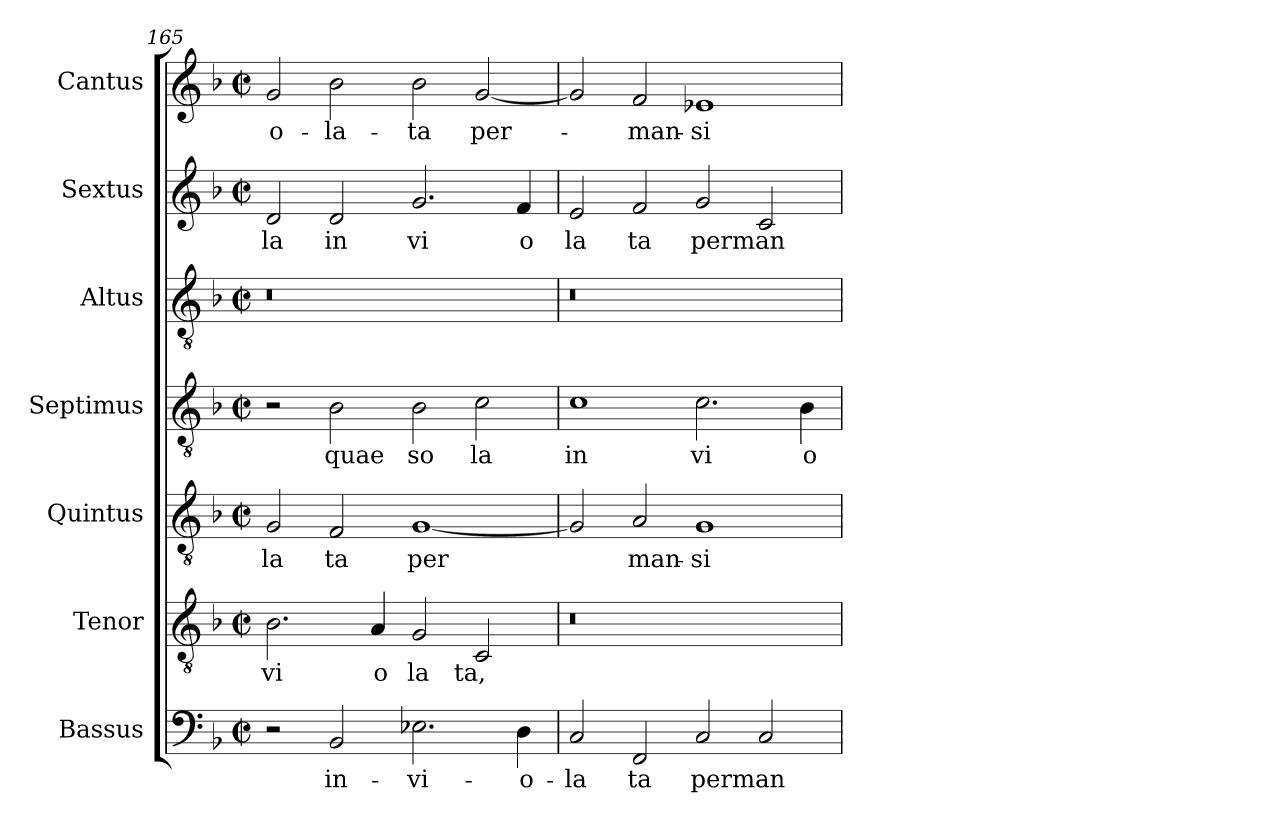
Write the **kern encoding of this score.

**kern	**text	**kern	**text	**kern	**text	**kern	**text	**kern	**kern	**text	**kern	**text
*part7	*part7	*part6	*part6	*part5	*part5	*part4	*part4	*part3	*part2	*part2	*part1	*part1
*staff7	*staff7	*staff6	*staff6	*staff5	*staff5	*staff4	*staff4	*staff3	*staff2	*staff2	*staff1	*staff1
*I"Bassus	*	*I"Tenor	*	*I"Quintus	*	*I"Septimus	*	*I"Altus	*I"Sextus	*	*I"Cantus	*
*clefF4	*	*clefGv2	*	*clefGv2	*	*clefGv2	*	*clefGv2	*clefG2	*	*clefG2	*
*k[b-]	*	*k[b-]	*	*k[b-]	*	*k[b-]	*	*k[b-]	*k[b-]	*	*k[b-]	*
*F:	*	*F:	*	*F:	*	*F:	*	*F:	*F:	*	*F:	*
*M2/2	*	*M2/2	*	*M2/2	*	*M2/2	*	*M2/2	*M2/2	*	*M2/2	*
*met(c|)	*	*met(c|)	*	*met(c|)	*	*met(c|)	*	*met(c|)	*met(c|)	*	*met(c|)	*
=165	=165	=165	=165	=165	=165	=165	=165	=165	=165	=165	=165	=165
!	!	!	!LO:LY:b:cj	!	!LO:LY:b:cj	!	!	!	!	!LO:LY:b:cj	!	!LO:LY:b:cj
2r	.	2.B-\	vi	2G/	la	2r	.	0r	2d/	la	2g/	-o-
!	!LO:LY:b:cj	!	!	!	!LO:LY:b:cj	!	!LO:LY:b:cj	!	!	!LO:LY:b:cj	!	!LO:LY:b:cj
2BB-/	in-	.	.	2F/	ta	2B-\	quae	.	2d/	in	2b-\	-la-
!	!	!	!LO:LY:b:cj	!	!	!	!	!	!	!	!	!
.	.	4A/	o	.	.	.	.	.	.	.	.	.
!	!LO:LY:b:cj	!	!LO:LY:b:cj	!	!LO:LY:b:cj	!	!LO:LY:b:cj	!	!	!LO:LY:b:cj	!	!LO:LY:b:cj
2.E-\	-vi-	2G/	la	[>1G	per	2B-\	so	.	2.g/	vi	2b-\	-ta
!	!	!	!LO:LY:b:cj	!	!	!	!LO:LY:b:cj	!	!	!	!	!LO:LY:b
.	.	2C/	ta,	.	.	2c\	la	.	.	.	[>2g/	per-
!	!LO:LY:b:cj	!	!	!	!	!	!	!	!	!LO:LY:b:cj	!	!
4D\	-o-	.	.	.	.	.	.	.	4f/	o	.	.
!!LO:LB:g=z
=166	=166	=166	=166	=166	=166	=166	=166	=166	=166	=166	=166	=166
!	!LO:LY:b:cj	!	!	!	!	!	!LO:LY:b:cj	!	!	!LO:LY:b:cj	!	!
2C/	-la	0r	.	2G/]	.	1c	in	0r	2e/	la	2g/]	.
!	!LO:LY:b:cj	!	!	!	!LO:LY:b:cj	!	!	!	!	!LO:LY:b:cj	!	!LO:LY:b:cj
2FF/	ta	.	.	2A/	man-	.	.	.	2f/	ta	2f/	-man-
!	!LO:LY:b	!	!	!	!LO:LY:b:cj	!	!LO:LY:b:cj	!	!	!LO:LY:b	!	!LO:LY:b:cj
2C/	perman	.	.	1G	-si-	2.c\	vi	.	2g/	perman	1e-X	-si-
2C/	.	.	.	.	.	.	.	.	2c/	.	.	.
!	!	!	!	!	!	!	!LO:LY:b:cj	!	!	!	!	!
.	.	.	.	.	.	4B-\	o	.	.	.	.	.
=	=	=	=	=	=	=	=	=	=	=	=	=
*-	*-	*-	*-	*-	*-	*-	*-	*-	*-	*-	*-	*-
